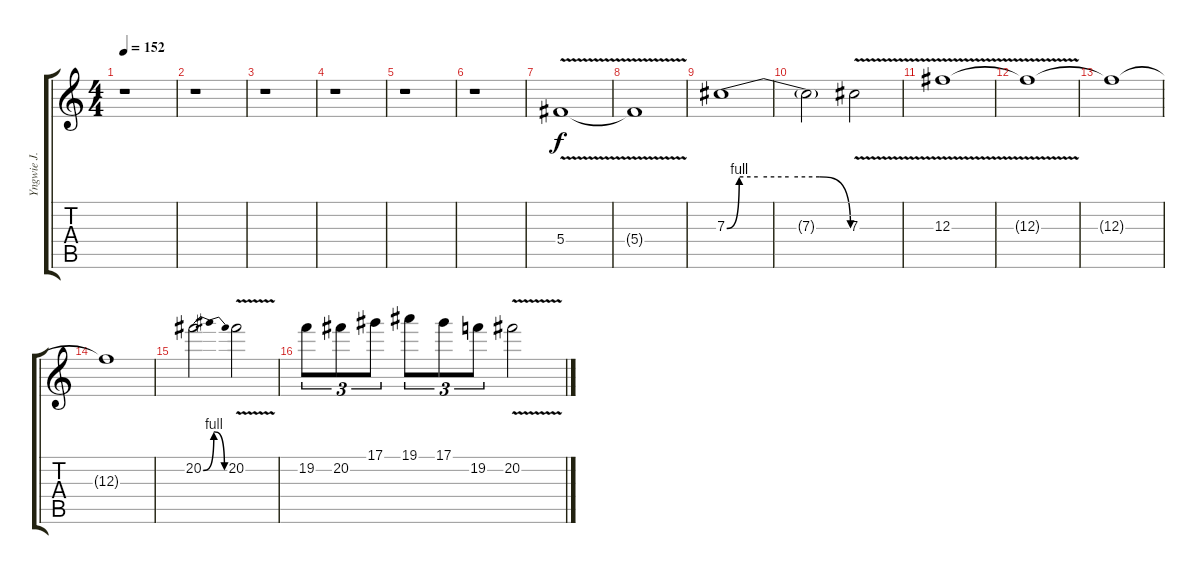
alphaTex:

\track ("Yngwie J. Malmsteen (Guitar 2)" "Yngwie J. ") {instrument overdrivenguitar}
\staff {score tabs}
\tuning (Eb4 Bb3 Gb3 Db3 Ab2 Eb2) {hide}
\ts (4 4)
\tempo 152
\clef g2
\ks c
r.1{dy f} |
r.1 |
r.1 |
r.1 |
r.1 |
r.1 |
5.4{v}.1 |
5.4{t}.1 |
7.3{be (custom 0 0 6 4 15 4 30 4 45 4 60 0)}.1 |
7.3{t}.2 7.3{v}.2 |
12.3{v}.1 |
12.3{t}.1 |
12.3{t}.1 |
12.3{t}.1 |
20.2{be (bendrelease 0 0 15 4 30 4 60 0)}.2 20.2{v}.2 |
19.2.8{tu (3 2)} 20.2.8{tu (3 2)} 17.1.8{tu (3 2)} 19.1.8{tu (3 2)} 17.1.8{tu (3 2)} 19.2.8{tu (3 2)} 20.2{v}.2
